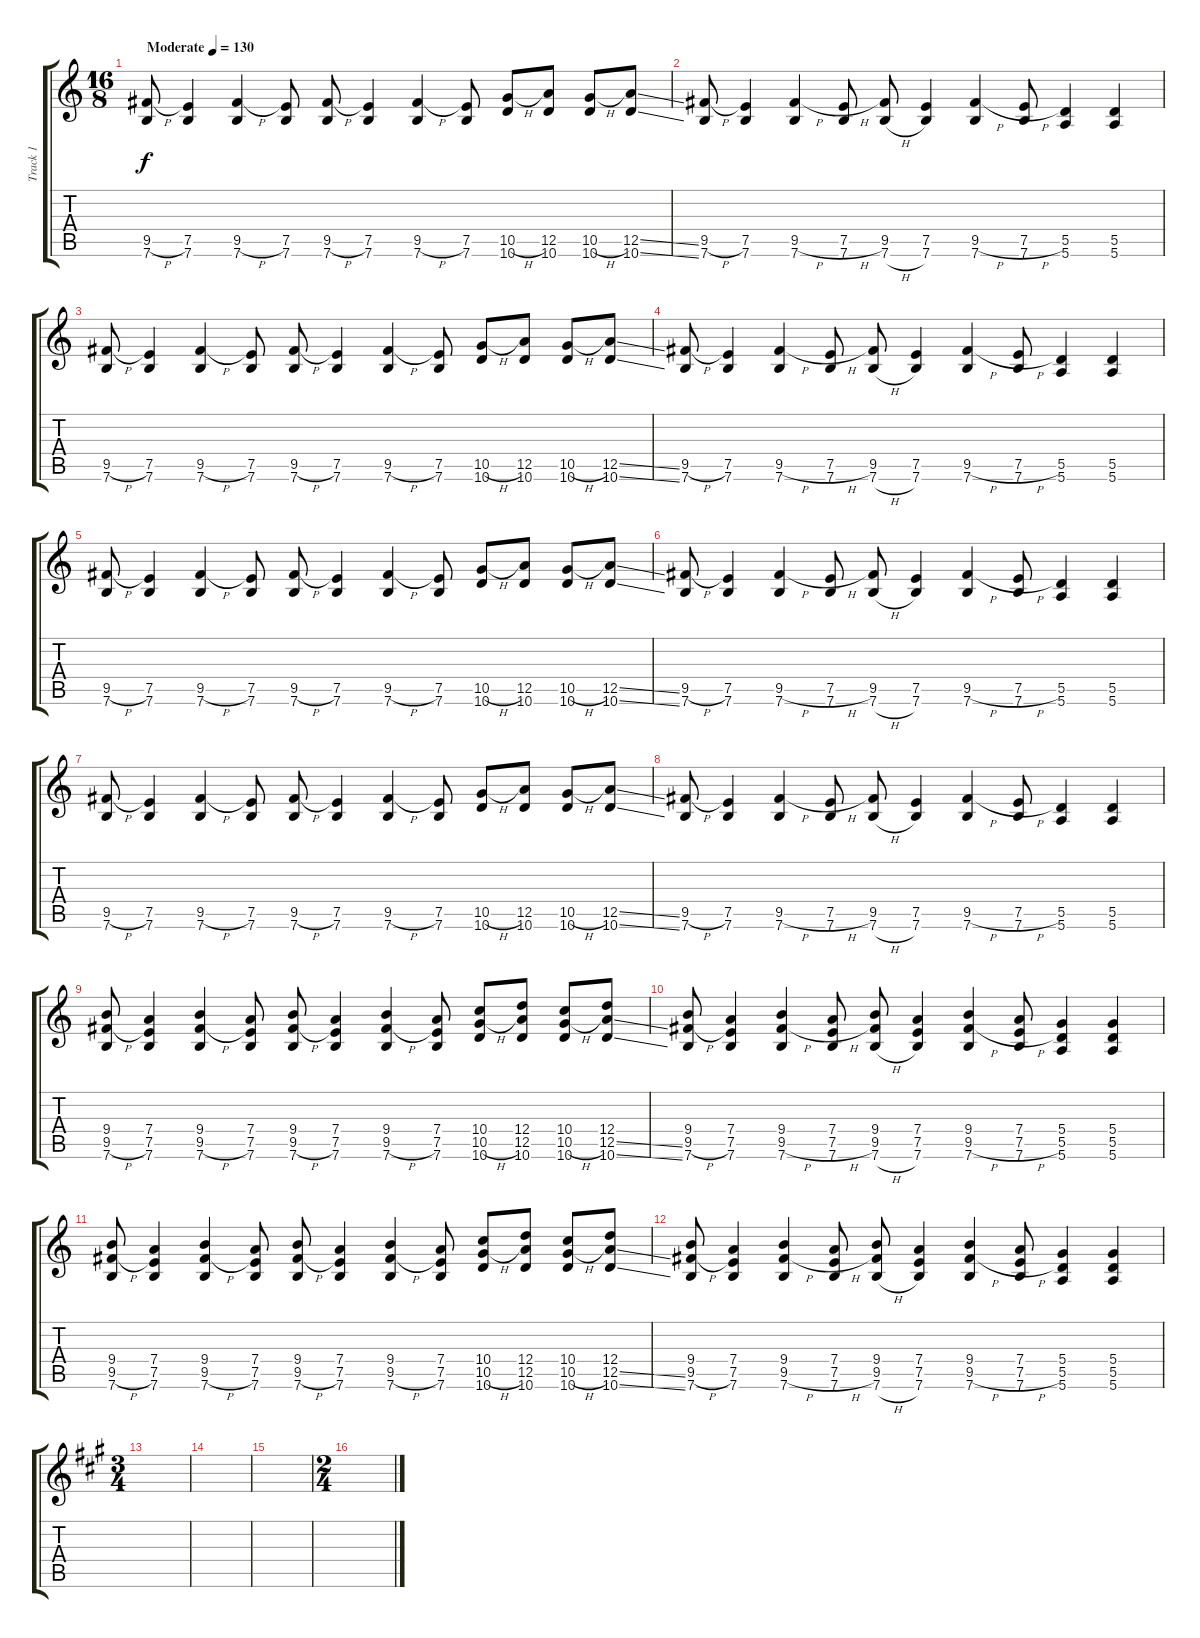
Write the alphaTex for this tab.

\track ("Track 1" "Track 1") {instrument distortionguitar}
\staff {score tabs}
\tuning (E4 B3 G3 D3 A2 E2) {hide}
\ts (16 8)
\tempo (130 "Moderate")
\clef g2
\ks c
(9.5{h} 7.6).8{dy f instrument distortionguitar} (7.5 7.6).4 (9.5{h} 7.6).4 (7.5 7.6).8 (9.5{h} 7.6).8 (7.5 7.6).4 (9.5{h} 7.6).4 (7.5 7.6).8 (10.5{h} 10.6).8 (12.5 10.6).8 (10.5{h} 10.6).8 (12.5{ss} 10.6{ss}).8 |
(9.5{h} 7.6).8 (7.5 7.6).4 (9.5{h} 7.6).4 (7.5{h} 7.6).8 (9.5 7.6{h}).8 (7.5 7.6).4 (9.5{h} 7.6).4 (7.5{h} 7.6).8 (5.5 5.6).4 (5.5 5.6).4 |
(9.5{h} 7.6).8 (7.5 7.6).4 (9.5{h} 7.6).4 (7.5 7.6).8 (9.5{h} 7.6).8 (7.5 7.6).4 (9.5{h} 7.6).4 (7.5 7.6).8 (10.5{h} 10.6).8 (12.5 10.6).8 (10.5{h} 10.6).8 (12.5{ss} 10.6{ss}).8 |
(9.5{h} 7.6).8 (7.5 7.6).4 (9.5{h} 7.6).4 (7.5{h} 7.6).8 (9.5 7.6{h}).8 (7.5 7.6).4 (9.5{h} 7.6).4 (7.5{h} 7.6).8 (5.5 5.6).4 (5.5 5.6).4 |
(9.5{h} 7.6).8 (7.5 7.6).4 (9.5{h} 7.6).4 (7.5 7.6).8 (9.5{h} 7.6).8 (7.5 7.6).4 (9.5{h} 7.6).4 (7.5 7.6).8 (10.5{h} 10.6).8 (12.5 10.6).8 (10.5{h} 10.6).8 (12.5{ss} 10.6{ss}).8 |
(9.5{h} 7.6).8 (7.5 7.6).4 (9.5{h} 7.6).4 (7.5{h} 7.6).8 (9.5 7.6{h}).8 (7.5 7.6).4 (9.5{h} 7.6).4 (7.5{h} 7.6).8 (5.5 5.6).4 (5.5 5.6).4 |
(9.5{h} 7.6).8 (7.5 7.6).4 (9.5{h} 7.6).4 (7.5 7.6).8 (9.5{h} 7.6).8 (7.5 7.6).4 (9.5{h} 7.6).4 (7.5 7.6).8 (10.5{h} 10.6).8 (12.5 10.6).8 (10.5{h} 10.6).8 (12.5{ss} 10.6{ss}).8 |
(9.5{h} 7.6).8 (7.5 7.6).4 (9.5{h} 7.6).4 (7.5{h} 7.6).8 (9.5 7.6{h}).8 (7.5 7.6).4 (9.5{h} 7.6).4 (7.5{h} 7.6).8 (5.5 5.6).4 (5.5 5.6).4 |
(9.4 9.5{h} 7.6).8 (7.4 7.5 7.6).4 (9.4 9.5{h} 7.6).4 (7.4 7.5 7.6).8 (9.4 9.5{h} 7.6).8 (7.4 7.5 7.6).4 (9.4 9.5{h} 7.6).4 (7.4 7.5 7.6).8 (10.4 10.5{h} 10.6).8 (12.4 12.5 10.6).8 (10.4 10.5{h} 10.6).8 (12.4 12.5{ss} 10.6{ss}).8 |
(9.4 9.5{h} 7.6).8 (7.4 7.5 7.6).4 (9.4 9.5{h} 7.6).4 (7.4 7.5{h} 7.6).8 (9.4 9.5 7.6{h}).8 (7.4 7.5 7.6).4 (9.4 9.5{h} 7.6).4 (7.4 7.5{h} 7.6).8 (5.4 5.5 5.6).4 (5.4 5.5 5.6).4 |
(9.4 9.5{h} 7.6).8 (7.4 7.5 7.6).4 (9.4 9.5{h} 7.6).4 (7.4 7.5 7.6).8 (9.4 9.5{h} 7.6).8 (7.4 7.5 7.6).4 (9.4 9.5{h} 7.6).4 (7.4 7.5 7.6).8 (10.4 10.5{h} 10.6).8 (12.4 12.5 10.6).8 (10.4 10.5{h} 10.6).8 (12.4 12.5{ss} 10.6{ss}).8 |
(9.4 9.5{h} 7.6).8 (7.4 7.5 7.6).4 (9.4 9.5{h} 7.6).4 (7.4 7.5{h} 7.6).8 (9.4 9.5 7.6{h}).8 (7.4 7.5 7.6).4 (9.4 9.5{h} 7.6).4 (7.4 7.5{h} 7.6).8 (5.4 5.5 5.6).4 (5.4 5.5 5.6).4 |
\ts (3 4)
\ks a
|
|
|
\ts (2 4)
